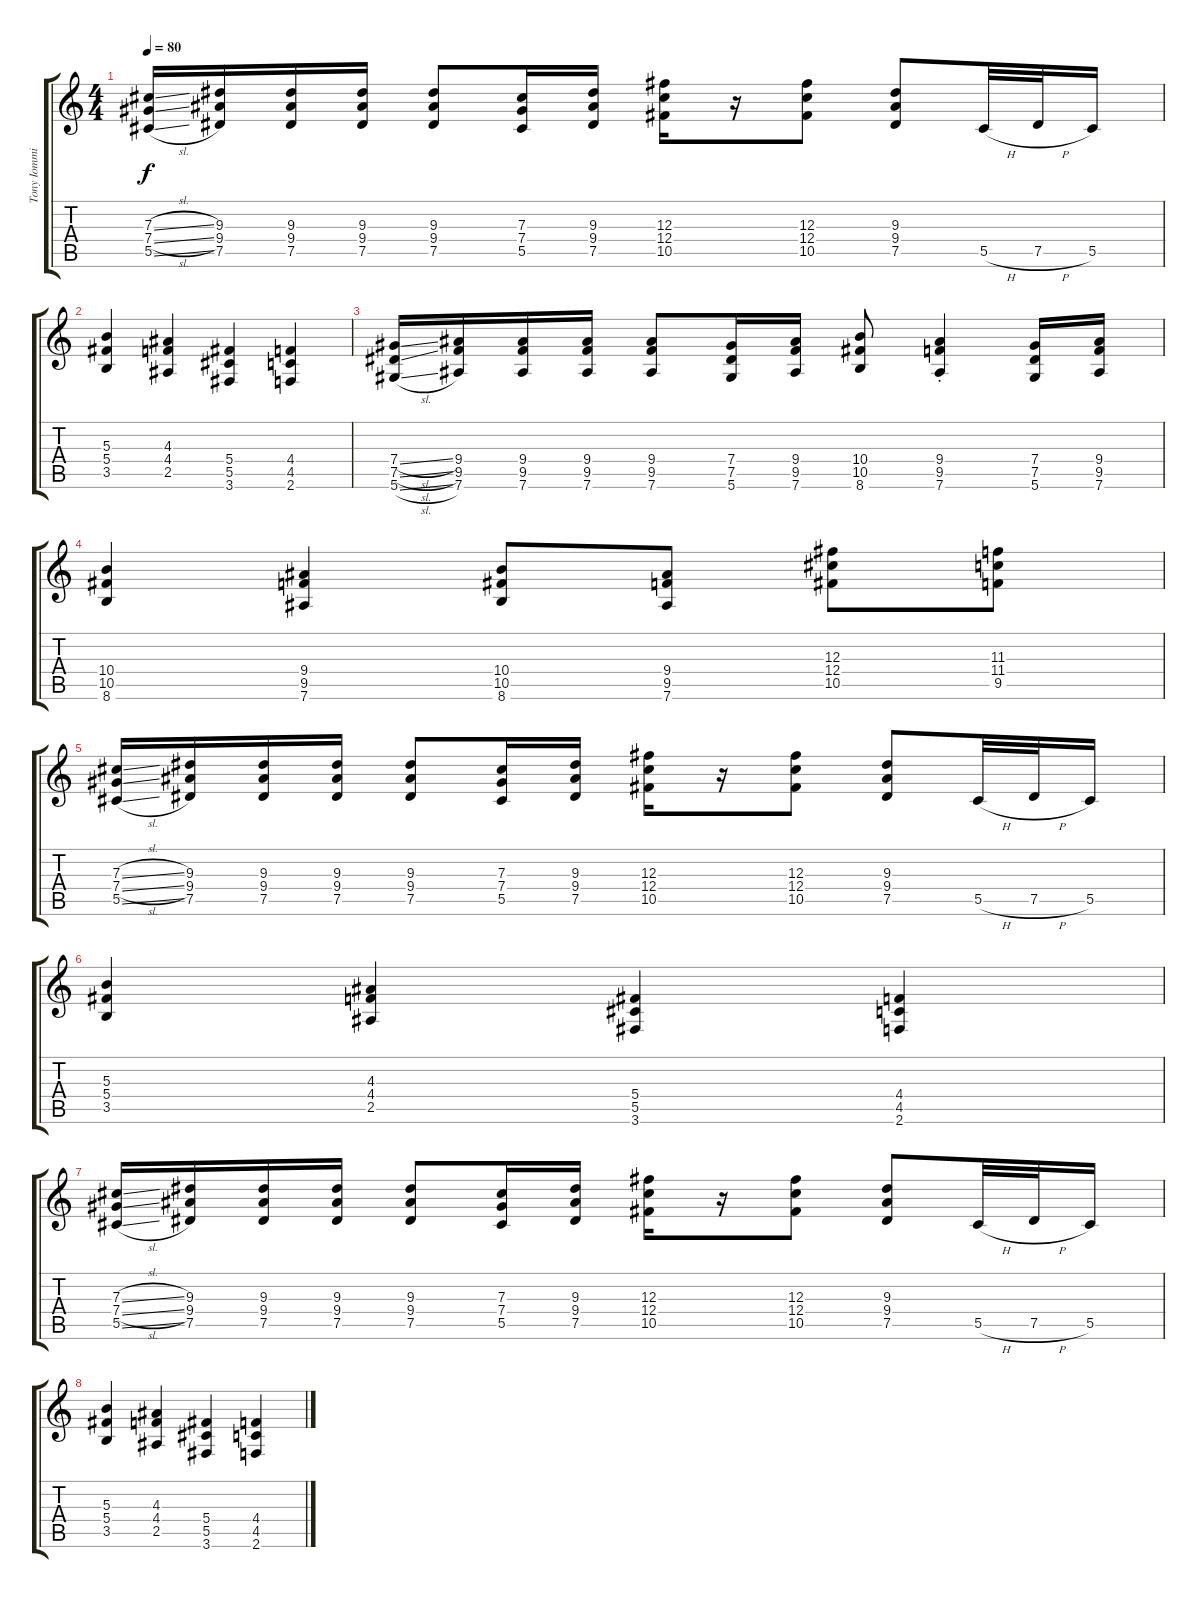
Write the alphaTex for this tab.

\track ("Tony Iommi (Rythm)" "Tony Iommi") {instrument distortionguitar}
\staff {score tabs}
\tuning (Eb4 Bb3 Gb3 Db3 Ab2 Eb2) {hide}
\ts (4 4)
\tempo 80
\clef g2
\ks c
(7.3{sl} 7.4{sl} 5.5{sl}).16{dy f} (9.3 9.4 7.5).16 (9.3 9.4 7.5).16 (9.3 9.4 7.5).16 (9.3 9.4 7.5).8 (7.3 7.4 5.5).16 (9.3 9.4 7.5).16 (12.3 12.4 10.5).16 r.16 (12.3 12.4 10.5).8 (9.3 9.4 7.5).8 5.5{h}.32 7.5{h}.32 5.5.16 |
(5.3 5.4 3.5).4 (4.3 4.4 2.5).4 (5.4 5.5 3.6).4 (4.4 4.5 2.6).4 |
(7.4{sl} 7.5{sl} 5.6{sl}).16 (9.4 9.5 7.6).16 (9.4 9.5 7.6).16 (9.4 9.5 7.6).16 (9.4 9.5 7.6).8 (7.4 7.5 5.6).16 (9.4 9.5 7.6).16 (10.4 10.5 8.6).8 (9.4{st} 9.5{st} 7.6{st}).4 (7.4 7.5 5.6).16 (9.4 9.5 7.6).16 |
(10.4 10.5 8.6).4 (9.4 9.5 7.6).4 (10.4 10.5 8.6).8 (9.4 9.5 7.6).8 (12.3 12.4 10.5).8 (11.3 11.4 9.5).8 |
(7.3{sl} 7.4{sl} 5.5{sl}).16 (9.3 9.4 7.5).16 (9.3 9.4 7.5).16 (9.3 9.4 7.5).16 (9.3 9.4 7.5).8 (7.3 7.4 5.5).16 (9.3 9.4 7.5).16 (12.3 12.4 10.5).16 r.16 (12.3 12.4 10.5).8 (9.3 9.4 7.5).8 5.5{h}.32 7.5{h}.32 5.5.16 |
(5.3 5.4 3.5).4 (4.3 4.4 2.5).4 (5.4 5.5 3.6).4 (4.4 4.5 2.6).4 |
(7.3{sl} 7.4{sl} 5.5{sl}).16 (9.3 9.4 7.5).16 (9.3 9.4 7.5).16 (9.3 9.4 7.5).16 (9.3 9.4 7.5).8 (7.3 7.4 5.5).16 (9.3 9.4 7.5).16 (12.3 12.4 10.5).16 r.16 (12.3 12.4 10.5).8 (9.3 9.4 7.5).8 5.5{h}.32 7.5{h}.32 5.5.16 |
(5.3 5.4 3.5).4 (4.3 4.4 2.5).4 (5.4 5.5 3.6).4 (4.4 4.5 2.6).4
